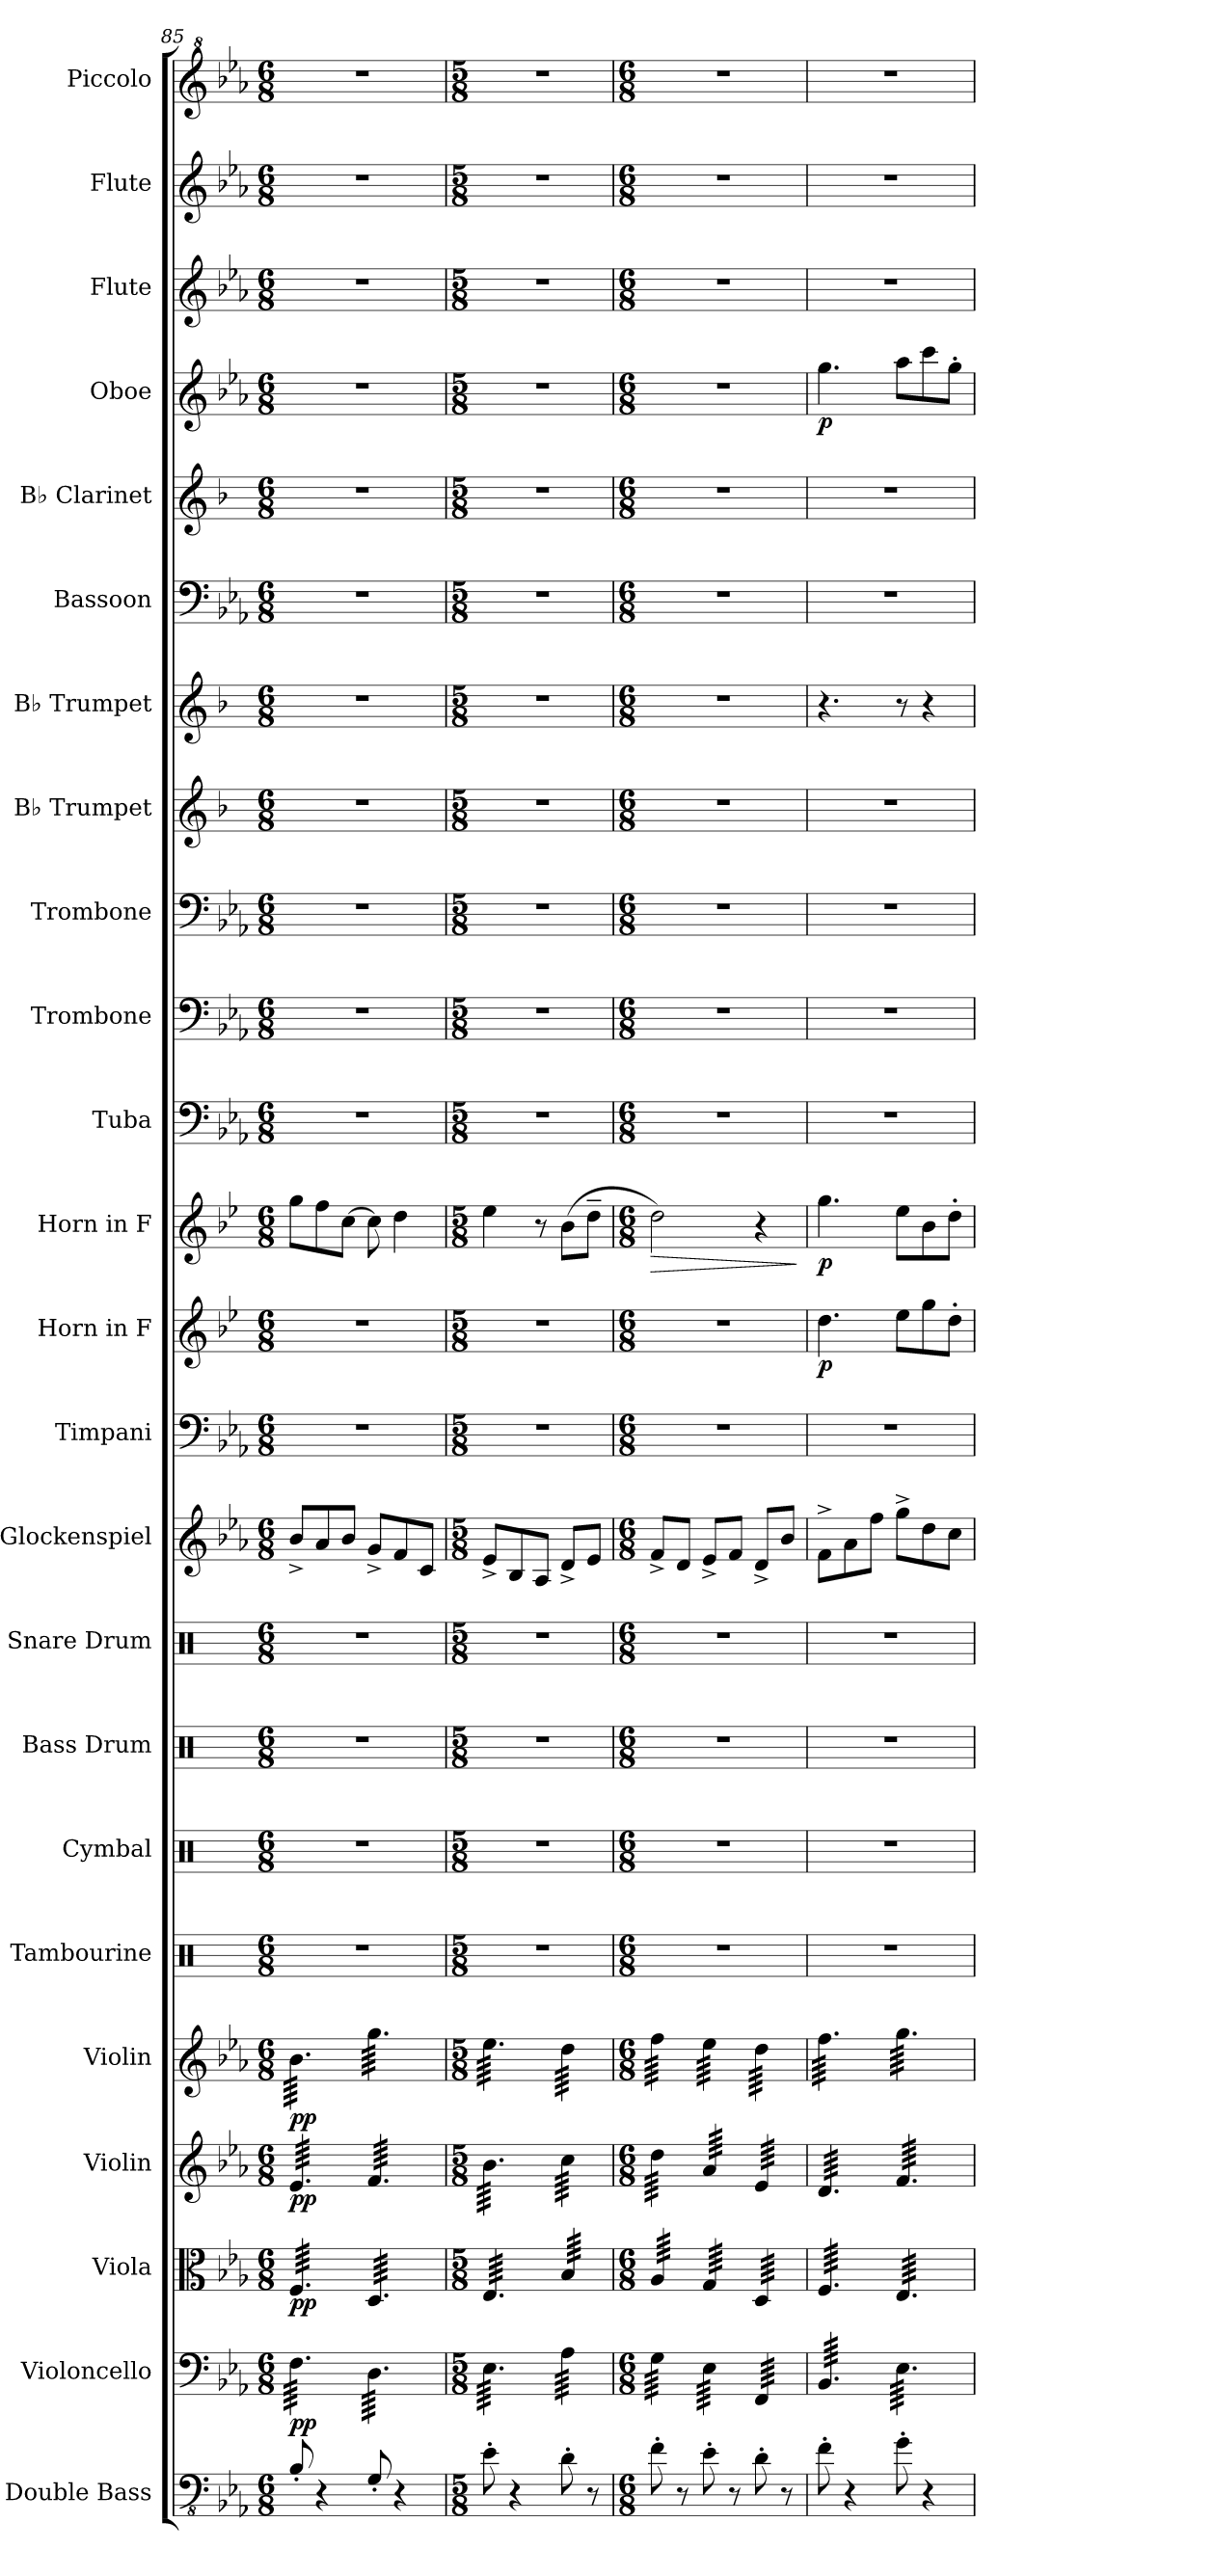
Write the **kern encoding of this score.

**kern	**kern	**dynam	**kern	**dynam	**kern	**dynam	**kern	**dynam	**kern	**kern	**kern	**kern	**kern	**kern	**kern	**dynam	**kern	**dynam	**kern	**kern	**kern	**kern	**kern	**kern	**kern	**kern	**dynam	**kern	**kern	**kern
*part24	*part23	*part23	*part22	*part22	*part21	*part21	*part20	*part20	*part19	*part18	*part17	*part16	*part15	*part14	*part13	*part13	*part12	*part12	*part11	*part10	*part9	*part8	*part7	*part6	*part5	*part4	*part4	*part3	*part2	*part1
*staff24	*staff23	*staff23	*staff22	*staff22	*staff21	*staff21	*staff20	*staff20	*staff19	*staff18	*staff17	*staff16	*staff15	*staff14	*staff13	*staff13	*staff12	*staff12	*staff11	*staff10	*staff9	*staff8	*staff7	*staff6	*staff5	*staff4	*staff4	*staff3	*staff2	*staff1
*I"Double Bass	*I"Violoncello	*	*I"Viola	*	*I"Violin	*	*I"Violin	*	*I"Tambourine	*I"Cymbal	*I"Bass Drum	*I"Snare Drum	*I"Glockenspiel	*I"Timpani	*I"Horn in F	*	*I"Horn in F	*	*I"Tuba	*I"Trombone	*I"Trombone	*I"B♭ Trumpet	*I"B♭ Trumpet	*I"Bassoon	*I"B♭ Clarinet	*I"Oboe	*	*I"Flute	*I"Flute	*I"Piccolo
*I'Db.	*I'Vc.	*	*I'Vla.	*	*I'Vln.	*	*I'Vln.	*	*I'Tamb.	*I'Cym.	*I'B. Dr.	*I'Sn. Dr.	*I'Glk.	*I'Timp.	*	*	*	*	*I'Tba.	*I'Tbn.	*I'Tbn.	*I'B♭ Tpt.	*I'B♭ Tpt.	*I'Bsn.	*I'B♭ Cl.	*I'Ob.	*	*I'Fl.	*I'Fl.	*I'Picc.
*clefFv4	*clefF4	*	*clefC3	*	*clefG2	*	*clefG2	*	*clefX	*clefX	*clefX	*clefX	*clefG2	*clefF4	*clefG2	*	*clefG2	*	*clefF4	*clefF4	*clefF4	*clefG2	*clefG2	*clefF4	*clefG2	*clefG2	*	*clefG2	*clefG2	*clefG^2
*ITrd7c12	*	*	*	*	*	*	*	*	*	*	*	*	*ITrd-14c-24	*	*ITrd4c7	*	*ITrd4c7	*	*	*	*	*ITrd1c2	*ITrd1c2	*	*ITrd1c2	*	*	*	*	*ITrd-7c-12
*k[b-e-a-]	*k[b-e-a-]	*	*k[b-e-a-]	*	*k[b-e-a-]	*	*k[b-e-a-]	*	*k[]	*k[]	*k[]	*k[]	*k[b-e-a-]	*k[b-e-a-]	*k[b-e-a-]	*	*k[b-e-a-]	*	*k[b-e-a-]	*k[b-e-a-]	*k[b-e-a-]	*k[b-e-a-]	*k[b-e-a-]	*k[b-e-a-]	*k[b-e-a-]	*k[b-e-a-]	*	*k[b-e-a-]	*k[b-e-a-]	*k[b-e-a-]
*M6/8	*M6/8	*	*M6/8	*	*M6/8	*	*M6/8	*	*M6/8	*M6/8	*M6/8	*M6/8	*M6/8	*M6/8	*M6/8	*	*M6/8	*	*M6/8	*M6/8	*M6/8	*M6/8	*M6/8	*M6/8	*M6/8	*M6/8	*	*M6/8	*M6/8	*M6/8
=85	=85	=85	=85	=85	=85	=85	=85	=85	=85	=85	=85	=85	=85	=85	=85	=85	=85	=85	=85	=85	=85	=85	=85	=85	=85	=85	=85	=85	=85	=85
!	!	!LO:DY:b	!	!LO:DY:b	!	!LO:DY:b	!	!LO:DY:b	!	!	!	!	!	!	!	!	!	!	!	!	!	!	!	!	!	!	!	!	!	!
*	*tremolo	*	*	*	*	*	*	*	*	*	*	*	*	*	*	*	*	*	*	*	*	*	*	*	*	*	*	*	*	*
*	*	*	*tremolo	*	*	*	*	*	*	*	*	*	*	*	*	*	*	*	*	*	*	*	*	*	*	*	*	*	*	*
*	*	*	*	*	*tremolo	*	*	*	*	*	*	*	*	*	*	*	*	*	*	*	*	*	*	*	*	*	*	*	*	*
*	*	*	*	*	*	*	*tremolo	*	*	*	*	*	*	*	*	*	*	*	*	*	*	*	*	*	*	*	*	*	*	*
8BBB-'/	64F\LLLL	pp	64F/LLLL	pp	64e-/LLLL	pp	64b-\LLLL	pp	2.r	2.r	2.r	2.r	8bbb-^/L	2.r	2.r	.	8cc\L	.	2.r	2.r	2.r	2.r	2.r	2.r	2.r	2.r	.	2.r	2.r	2.r
.	64F\	.	64F/	.	64e-/	.	64b-\	.	.	.	.	.	.	.	.	.	.	.	.	.	.	.	.	.	.	.	.	.	.	.
.	64F\	.	64F/	.	64e-/	.	64b-\	.	.	.	.	.	.	.	.	.	.	.	.	.	.	.	.	.	.	.	.	.	.	.
.	64F\	.	64F/	.	64e-/	.	64b-\	.	.	.	.	.	.	.	.	.	.	.	.	.	.	.	.	.	.	.	.	.	.	.
.	64F\	.	64F/	.	64e-/	.	64b-\	.	.	.	.	.	.	.	.	.	.	.	.	.	.	.	.	.	.	.	.	.	.	.
.	64F\	.	64F/	.	64e-/	.	64b-\	.	.	.	.	.	.	.	.	.	.	.	.	.	.	.	.	.	.	.	.	.	.	.
.	64F\	.	64F/	.	64e-/	.	64b-\	.	.	.	.	.	.	.	.	.	.	.	.	.	.	.	.	.	.	.	.	.	.	.
.	64F\	.	64F/	.	64e-/	.	64b-\	.	.	.	.	.	.	.	.	.	.	.	.	.	.	.	.	.	.	.	.	.	.	.
4r	64F\	.	64F/	.	64e-/	.	64b-\	.	.	.	.	.	8aaa-/	.	.	.	8b-\	.	.	.	.	.	.	.	.	.	.	.	.	.
.	64F\	.	64F/	.	64e-/	.	64b-\	.	.	.	.	.	.	.	.	.	.	.	.	.	.	.	.	.	.	.	.	.	.	.
.	64F\	.	64F/	.	64e-/	.	64b-\	.	.	.	.	.	.	.	.	.	.	.	.	.	.	.	.	.	.	.	.	.	.	.
.	64F\	.	64F/	.	64e-/	.	64b-\	.	.	.	.	.	.	.	.	.	.	.	.	.	.	.	.	.	.	.	.	.	.	.
.	64F\	.	64F/	.	64e-/	.	64b-\	.	.	.	.	.	.	.	.	.	.	.	.	.	.	.	.	.	.	.	.	.	.	.
.	64F\	.	64F/	.	64e-/	.	64b-\	.	.	.	.	.	.	.	.	.	.	.	.	.	.	.	.	.	.	.	.	.	.	.
.	64F\	.	64F/	.	64e-/	.	64b-\	.	.	.	.	.	.	.	.	.	.	.	.	.	.	.	.	.	.	.	.	.	.	.
.	64F\	.	64F/	.	64e-/	.	64b-\	.	.	.	.	.	.	.	.	.	.	.	.	.	.	.	.	.	.	.	.	.	.	.
.	64F\	.	64F/	.	64e-/	.	64b-\	.	.	.	.	.	8bbb-/J	.	.	.	[8f\J	.	.	.	.	.	.	.	.	.	.	.	.	.
.	64F\	.	64F/	.	64e-/	.	64b-\	.	.	.	.	.	.	.	.	.	.	.	.	.	.	.	.	.	.	.	.	.	.	.
.	64F\	.	64F/	.	64e-/	.	64b-\	.	.	.	.	.	.	.	.	.	.	.	.	.	.	.	.	.	.	.	.	.	.	.
.	64F\	.	64F/	.	64e-/	.	64b-\	.	.	.	.	.	.	.	.	.	.	.	.	.	.	.	.	.	.	.	.	.	.	.
.	64F\	.	64F/	.	64e-/	.	64b-\	.	.	.	.	.	.	.	.	.	.	.	.	.	.	.	.	.	.	.	.	.	.	.
.	64F\	.	64F/	.	64e-/	.	64b-\	.	.	.	.	.	.	.	.	.	.	.	.	.	.	.	.	.	.	.	.	.	.	.
.	64F\	.	64F/	.	64e-/	.	64b-\	.	.	.	.	.	.	.	.	.	.	.	.	.	.	.	.	.	.	.	.	.	.	.
.	64F\JJJJ	.	64F/JJJJ	.	64e-/JJJJ	.	64b-\JJJJ	.	.	.	.	.	.	.	.	.	.	.	.	.	.	.	.	.	.	.	.	.	.	.
8GGG'/	64D\LLLL	.	64D/LLLL	.	64f/LLLL	.	64gg\LLLL	.	.	.	.	.	8ggg^/L	.	.	.	8f\]	.	.	.	.	.	.	.	.	.	.	.	.	.
.	64D\	.	64D/	.	64f/	.	64gg\	.	.	.	.	.	.	.	.	.	.	.	.	.	.	.	.	.	.	.	.	.	.	.
.	64D\	.	64D/	.	64f/	.	64gg\	.	.	.	.	.	.	.	.	.	.	.	.	.	.	.	.	.	.	.	.	.	.	.
.	64D\	.	64D/	.	64f/	.	64gg\	.	.	.	.	.	.	.	.	.	.	.	.	.	.	.	.	.	.	.	.	.	.	.
.	64D\	.	64D/	.	64f/	.	64gg\	.	.	.	.	.	.	.	.	.	.	.	.	.	.	.	.	.	.	.	.	.	.	.
.	64D\	.	64D/	.	64f/	.	64gg\	.	.	.	.	.	.	.	.	.	.	.	.	.	.	.	.	.	.	.	.	.	.	.
.	64D\	.	64D/	.	64f/	.	64gg\	.	.	.	.	.	.	.	.	.	.	.	.	.	.	.	.	.	.	.	.	.	.	.
.	64D\	.	64D/	.	64f/	.	64gg\	.	.	.	.	.	.	.	.	.	.	.	.	.	.	.	.	.	.	.	.	.	.	.
4r	64D\	.	64D/	.	64f/	.	64gg\	.	.	.	.	.	8fff/	.	.	.	4g\	.	.	.	.	.	.	.	.	.	.	.	.	.
.	64D\	.	64D/	.	64f/	.	64gg\	.	.	.	.	.	.	.	.	.	.	.	.	.	.	.	.	.	.	.	.	.	.	.
.	64D\	.	64D/	.	64f/	.	64gg\	.	.	.	.	.	.	.	.	.	.	.	.	.	.	.	.	.	.	.	.	.	.	.
.	64D\	.	64D/	.	64f/	.	64gg\	.	.	.	.	.	.	.	.	.	.	.	.	.	.	.	.	.	.	.	.	.	.	.
.	64D\	.	64D/	.	64f/	.	64gg\	.	.	.	.	.	.	.	.	.	.	.	.	.	.	.	.	.	.	.	.	.	.	.
.	64D\	.	64D/	.	64f/	.	64gg\	.	.	.	.	.	.	.	.	.	.	.	.	.	.	.	.	.	.	.	.	.	.	.
.	64D\	.	64D/	.	64f/	.	64gg\	.	.	.	.	.	.	.	.	.	.	.	.	.	.	.	.	.	.	.	.	.	.	.
.	64D\	.	64D/	.	64f/	.	64gg\	.	.	.	.	.	.	.	.	.	.	.	.	.	.	.	.	.	.	.	.	.	.	.
.	64D\	.	64D/	.	64f/	.	64gg\	.	.	.	.	.	8ccc/J	.	.	.	.	.	.	.	.	.	.	.	.	.	.	.	.	.
.	64D\	.	64D/	.	64f/	.	64gg\	.	.	.	.	.	.	.	.	.	.	.	.	.	.	.	.	.	.	.	.	.	.	.
.	64D\	.	64D/	.	64f/	.	64gg\	.	.	.	.	.	.	.	.	.	.	.	.	.	.	.	.	.	.	.	.	.	.	.
.	64D\	.	64D/	.	64f/	.	64gg\	.	.	.	.	.	.	.	.	.	.	.	.	.	.	.	.	.	.	.	.	.	.	.
.	64D\	.	64D/	.	64f/	.	64gg\	.	.	.	.	.	.	.	.	.	.	.	.	.	.	.	.	.	.	.	.	.	.	.
.	64D\	.	64D/	.	64f/	.	64gg\	.	.	.	.	.	.	.	.	.	.	.	.	.	.	.	.	.	.	.	.	.	.	.
.	64D\	.	64D/	.	64f/	.	64gg\	.	.	.	.	.	.	.	.	.	.	.	.	.	.	.	.	.	.	.	.	.	.	.
.	64D\JJJJ	.	64D/JJJJ	.	64f/JJJJ	.	64gg\JJJJ	.	.	.	.	.	.	.	.	.	.	.	.	.	.	.	.	.	.	.	.	.	.	.
=86	=86	=86	=86	=86	=86	=86	=86	=86	=86	=86	=86	=86	=86	=86	=86	=86	=86	=86	=86	=86	=86	=86	=86	=86	=86	=86	=86	=86	=86	=86
*M5/8	*M5/8	*	*M5/8	*	*M5/8	*	*M5/8	*	*M5/8	*M5/8	*M5/8	*M5/8	*M5/8	*M5/8	*M5/8	*	*M5/8	*	*M5/8	*M5/8	*M5/8	*M5/8	*M5/8	*M5/8	*M5/8	*M5/8	*	*M5/8	*M5/8	*M5/8
8EE-'\	64E-\LLLL	.	64E-/LLLL	.	64b-\LLLL	.	64ee-\LLLL	.	8%5r	8%5r	8%5r	8%5r	8eee-^/L	8%5r	8%5r	.	4a-\	.	8%5r	8%5r	8%5r	8%5r	8%5r	8%5r	8%5r	8%5r	.	8%5r	8%5r	8%5r
.	64E-\	.	64E-/	.	64b-\	.	64ee-\	.	.	.	.	.	.	.	.	.	.	.	.	.	.	.	.	.	.	.	.	.	.	.
.	64E-\	.	64E-/	.	64b-\	.	64ee-\	.	.	.	.	.	.	.	.	.	.	.	.	.	.	.	.	.	.	.	.	.	.	.
.	64E-\	.	64E-/	.	64b-\	.	64ee-\	.	.	.	.	.	.	.	.	.	.	.	.	.	.	.	.	.	.	.	.	.	.	.
.	64E-\	.	64E-/	.	64b-\	.	64ee-\	.	.	.	.	.	.	.	.	.	.	.	.	.	.	.	.	.	.	.	.	.	.	.
.	64E-\	.	64E-/	.	64b-\	.	64ee-\	.	.	.	.	.	.	.	.	.	.	.	.	.	.	.	.	.	.	.	.	.	.	.
.	64E-\	.	64E-/	.	64b-\	.	64ee-\	.	.	.	.	.	.	.	.	.	.	.	.	.	.	.	.	.	.	.	.	.	.	.
.	64E-\	.	64E-/	.	64b-\	.	64ee-\	.	.	.	.	.	.	.	.	.	.	.	.	.	.	.	.	.	.	.	.	.	.	.
4r	64E-\	.	64E-/	.	64b-\	.	64ee-\	.	.	.	.	.	8bb-/	.	.	.	.	.	.	.	.	.	.	.	.	.	.	.	.	.
.	64E-\	.	64E-/	.	64b-\	.	64ee-\	.	.	.	.	.	.	.	.	.	.	.	.	.	.	.	.	.	.	.	.	.	.	.
.	64E-\	.	64E-/	.	64b-\	.	64ee-\	.	.	.	.	.	.	.	.	.	.	.	.	.	.	.	.	.	.	.	.	.	.	.
.	64E-\	.	64E-/	.	64b-\	.	64ee-\	.	.	.	.	.	.	.	.	.	.	.	.	.	.	.	.	.	.	.	.	.	.	.
.	64E-\	.	64E-/	.	64b-\	.	64ee-\	.	.	.	.	.	.	.	.	.	.	.	.	.	.	.	.	.	.	.	.	.	.	.
.	64E-\	.	64E-/	.	64b-\	.	64ee-\	.	.	.	.	.	.	.	.	.	.	.	.	.	.	.	.	.	.	.	.	.	.	.
.	64E-\	.	64E-/	.	64b-\	.	64ee-\	.	.	.	.	.	.	.	.	.	.	.	.	.	.	.	.	.	.	.	.	.	.	.
.	64E-\	.	64E-/	.	64b-\	.	64ee-\	.	.	.	.	.	.	.	.	.	.	.	.	.	.	.	.	.	.	.	.	.	.	.
.	64E-\	.	64E-/	.	64b-\	.	64ee-\	.	.	.	.	.	8aa-/J	.	.	.	8r	.	.	.	.	.	.	.	.	.	.	.	.	.
.	64E-\	.	64E-/	.	64b-\	.	64ee-\	.	.	.	.	.	.	.	.	.	.	.	.	.	.	.	.	.	.	.	.	.	.	.
.	64E-\	.	64E-/	.	64b-\	.	64ee-\	.	.	.	.	.	.	.	.	.	.	.	.	.	.	.	.	.	.	.	.	.	.	.
.	64E-\	.	64E-/	.	64b-\	.	64ee-\	.	.	.	.	.	.	.	.	.	.	.	.	.	.	.	.	.	.	.	.	.	.	.
.	64E-\	.	64E-/	.	64b-\	.	64ee-\	.	.	.	.	.	.	.	.	.	.	.	.	.	.	.	.	.	.	.	.	.	.	.
.	64E-\	.	64E-/	.	64b-\	.	64ee-\	.	.	.	.	.	.	.	.	.	.	.	.	.	.	.	.	.	.	.	.	.	.	.
.	64E-\	.	64E-/	.	64b-\	.	64ee-\	.	.	.	.	.	.	.	.	.	.	.	.	.	.	.	.	.	.	.	.	.	.	.
.	64E-\JJJJ	.	64E-/JJJJ	.	64b-\JJJJ	.	64ee-\JJJJ	.	.	.	.	.	.	.	.	.	.	.	.	.	.	.	.	.	.	.	.	.	.	.
8DD'\	64A-\LLLL	.	64B-/LLLL	.	64cc\LLLL	.	64dd\LLLL	.	.	.	.	.	8ddd^/L	.	.	.	(>8e-\L	.	.	.	.	.	.	.	.	.	.	.	.	.
.	64A-\	.	64B-/	.	64cc\	.	64dd\	.	.	.	.	.	.	.	.	.	.	.	.	.	.	.	.	.	.	.	.	.	.	.
.	64A-\	.	64B-/	.	64cc\	.	64dd\	.	.	.	.	.	.	.	.	.	.	.	.	.	.	.	.	.	.	.	.	.	.	.
.	64A-\	.	64B-/	.	64cc\	.	64dd\	.	.	.	.	.	.	.	.	.	.	.	.	.	.	.	.	.	.	.	.	.	.	.
.	64A-\	.	64B-/	.	64cc\	.	64dd\	.	.	.	.	.	.	.	.	.	.	.	.	.	.	.	.	.	.	.	.	.	.	.
.	64A-\	.	64B-/	.	64cc\	.	64dd\	.	.	.	.	.	.	.	.	.	.	.	.	.	.	.	.	.	.	.	.	.	.	.
.	64A-\	.	64B-/	.	64cc\	.	64dd\	.	.	.	.	.	.	.	.	.	.	.	.	.	.	.	.	.	.	.	.	.	.	.
.	64A-\	.	64B-/	.	64cc\	.	64dd\	.	.	.	.	.	.	.	.	.	.	.	.	.	.	.	.	.	.	.	.	.	.	.
8r	64A-\	.	64B-/	.	64cc\	.	64dd\	.	.	.	.	.	8eee-/J	.	.	.	8g~\J	.	.	.	.	.	.	.	.	.	.	.	.	.
.	64A-\	.	64B-/	.	64cc\	.	64dd\	.	.	.	.	.	.	.	.	.	.	.	.	.	.	.	.	.	.	.	.	.	.	.
.	64A-\	.	64B-/	.	64cc\	.	64dd\	.	.	.	.	.	.	.	.	.	.	.	.	.	.	.	.	.	.	.	.	.	.	.
.	64A-\	.	64B-/	.	64cc\	.	64dd\	.	.	.	.	.	.	.	.	.	.	.	.	.	.	.	.	.	.	.	.	.	.	.
.	64A-\	.	64B-/	.	64cc\	.	64dd\	.	.	.	.	.	.	.	.	.	.	.	.	.	.	.	.	.	.	.	.	.	.	.
.	64A-\	.	64B-/	.	64cc\	.	64dd\	.	.	.	.	.	.	.	.	.	.	.	.	.	.	.	.	.	.	.	.	.	.	.
.	64A-\	.	64B-/	.	64cc\	.	64dd\	.	.	.	.	.	.	.	.	.	.	.	.	.	.	.	.	.	.	.	.	.	.	.
.	64A-\JJJJ	.	64B-/JJJJ	.	64cc\JJJJ	.	64dd\JJJJ	.	.	.	.	.	.	.	.	.	.	.	.	.	.	.	.	.	.	.	.	.	.	.
=87	=87	=87	=87	=87	=87	=87	=87	=87	=87	=87	=87	=87	=87	=87	=87	=87	=87	=87	=87	=87	=87	=87	=87	=87	=87	=87	=87	=87	=87	=87
*M6/8	*M6/8	*	*M6/8	*	*M6/8	*	*M6/8	*	*M6/8	*M6/8	*M6/8	*M6/8	*M6/8	*M6/8	*M6/8	*	*M6/8	*	*M6/8	*M6/8	*M6/8	*M6/8	*M6/8	*M6/8	*M6/8	*M6/8	*	*M6/8	*M6/8	*M6/8
!	!	!	!	!	!	!	!	!	!	!	!	!	!	!	!	!	!	!LO:HP:b	!	!	!	!	!	!	!	!	!	!	!	!
8FF'\	64G\LLLL	.	64A-/LLLL	.	64dd\LLLL	.	64ff\LLLL	.	2.r	2.r	2.r	2.r	8fff^/L	2.r	2.r	.	2g\)	>	2.r	2.r	2.r	2.r	2.r	2.r	2.r	2.r	.	2.r	2.r	2.r
.	64G\	.	64A-/	.	64dd\	.	64ff\	.	.	.	.	.	.	.	.	.	.	.	.	.	.	.	.	.	.	.	.	.	.	.
.	64G\	.	64A-/	.	64dd\	.	64ff\	.	.	.	.	.	.	.	.	.	.	.	.	.	.	.	.	.	.	.	.	.	.	.
.	64G\	.	64A-/	.	64dd\	.	64ff\	.	.	.	.	.	.	.	.	.	.	.	.	.	.	.	.	.	.	.	.	.	.	.
.	64G\	.	64A-/	.	64dd\	.	64ff\	.	.	.	.	.	.	.	.	.	.	.	.	.	.	.	.	.	.	.	.	.	.	.
.	64G\	.	64A-/	.	64dd\	.	64ff\	.	.	.	.	.	.	.	.	.	.	.	.	.	.	.	.	.	.	.	.	.	.	.
.	64G\	.	64A-/	.	64dd\	.	64ff\	.	.	.	.	.	.	.	.	.	.	.	.	.	.	.	.	.	.	.	.	.	.	.
.	64G\	.	64A-/	.	64dd\	.	64ff\	.	.	.	.	.	.	.	.	.	.	.	.	.	.	.	.	.	.	.	.	.	.	.
8r	64G\	.	64A-/	.	64dd\	.	64ff\	.	.	.	.	.	8ddd/J	.	.	.	.	.	.	.	.	.	.	.	.	.	.	.	.	.
.	64G\	.	64A-/	.	64dd\	.	64ff\	.	.	.	.	.	.	.	.	.	.	.	.	.	.	.	.	.	.	.	.	.	.	.
.	64G\	.	64A-/	.	64dd\	.	64ff\	.	.	.	.	.	.	.	.	.	.	.	.	.	.	.	.	.	.	.	.	.	.	.
.	64G\	.	64A-/	.	64dd\	.	64ff\	.	.	.	.	.	.	.	.	.	.	.	.	.	.	.	.	.	.	.	.	.	.	.
.	64G\	.	64A-/	.	64dd\	.	64ff\	.	.	.	.	.	.	.	.	.	.	.	.	.	.	.	.	.	.	.	.	.	.	.
.	64G\	.	64A-/	.	64dd\	.	64ff\	.	.	.	.	.	.	.	.	.	.	.	.	.	.	.	.	.	.	.	.	.	.	.
.	64G\	.	64A-/	.	64dd\	.	64ff\	.	.	.	.	.	.	.	.	.	.	.	.	.	.	.	.	.	.	.	.	.	.	.
.	64G\JJJJ	.	64A-/JJJJ	.	64dd\JJJJ	.	64ff\JJJJ	.	.	.	.	.	.	.	.	.	.	.	.	.	.	.	.	.	.	.	.	.	.	.
8EE-'\	64E-\LLLL	.	64G/LLLL	.	64a-/LLLL	.	64ee-\LLLL	.	.	.	.	.	8eee-^/L	.	.	.	.	.	.	.	.	.	.	.	.	.	.	.	.	.
.	64E-\	.	64G/	.	64a-/	.	64ee-\	.	.	.	.	.	.	.	.	.	.	.	.	.	.	.	.	.	.	.	.	.	.	.
.	64E-\	.	64G/	.	64a-/	.	64ee-\	.	.	.	.	.	.	.	.	.	.	.	.	.	.	.	.	.	.	.	.	.	.	.
.	64E-\	.	64G/	.	64a-/	.	64ee-\	.	.	.	.	.	.	.	.	.	.	.	.	.	.	.	.	.	.	.	.	.	.	.
.	64E-\	.	64G/	.	64a-/	.	64ee-\	.	.	.	.	.	.	.	.	.	.	.	.	.	.	.	.	.	.	.	.	.	.	.
.	64E-\	.	64G/	.	64a-/	.	64ee-\	.	.	.	.	.	.	.	.	.	.	.	.	.	.	.	.	.	.	.	.	.	.	.
.	64E-\	.	64G/	.	64a-/	.	64ee-\	.	.	.	.	.	.	.	.	.	.	.	.	.	.	.	.	.	.	.	.	.	.	.
.	64E-\	.	64G/	.	64a-/	.	64ee-\	.	.	.	.	.	.	.	.	.	.	.	.	.	.	.	.	.	.	.	.	.	.	.
8r	64E-\	.	64G/	.	64a-/	.	64ee-\	.	.	.	.	.	8fff/J	.	.	.	.	.	.	.	.	.	.	.	.	.	.	.	.	.
.	64E-\	.	64G/	.	64a-/	.	64ee-\	.	.	.	.	.	.	.	.	.	.	.	.	.	.	.	.	.	.	.	.	.	.	.
.	64E-\	.	64G/	.	64a-/	.	64ee-\	.	.	.	.	.	.	.	.	.	.	.	.	.	.	.	.	.	.	.	.	.	.	.
.	64E-\	.	64G/	.	64a-/	.	64ee-\	.	.	.	.	.	.	.	.	.	.	.	.	.	.	.	.	.	.	.	.	.	.	.
.	64E-\	.	64G/	.	64a-/	.	64ee-\	.	.	.	.	.	.	.	.	.	.	.	.	.	.	.	.	.	.	.	.	.	.	.
.	64E-\	.	64G/	.	64a-/	.	64ee-\	.	.	.	.	.	.	.	.	.	.	.	.	.	.	.	.	.	.	.	.	.	.	.
.	64E-\	.	64G/	.	64a-/	.	64ee-\	.	.	.	.	.	.	.	.	.	.	.	.	.	.	.	.	.	.	.	.	.	.	.
.	64E-\JJJJ	.	64G/JJJJ	.	64a-/JJJJ	.	64ee-\JJJJ	.	.	.	.	.	.	.	.	.	.	.	.	.	.	.	.	.	.	.	.	.	.	.
8DD'\	64FF/LLLL	.	64D/LLLL	.	64e-/LLLL	.	64dd\LLLL	.	.	.	.	.	8ddd^/L	.	.	.	4r	.	.	.	.	.	.	.	.	.	.	.	.	.
.	64FF/	.	64D/	.	64e-/	.	64dd\	.	.	.	.	.	.	.	.	.	.	.	.	.	.	.	.	.	.	.	.	.	.	.
.	64FF/	.	64D/	.	64e-/	.	64dd\	.	.	.	.	.	.	.	.	.	.	.	.	.	.	.	.	.	.	.	.	.	.	.
.	64FF/	.	64D/	.	64e-/	.	64dd\	.	.	.	.	.	.	.	.	.	.	.	.	.	.	.	.	.	.	.	.	.	.	.
.	64FF/	.	64D/	.	64e-/	.	64dd\	.	.	.	.	.	.	.	.	.	.	.	.	.	.	.	.	.	.	.	.	.	.	.
.	64FF/	.	64D/	.	64e-/	.	64dd\	.	.	.	.	.	.	.	.	.	.	.	.	.	.	.	.	.	.	.	.	.	.	.
.	64FF/	.	64D/	.	64e-/	.	64dd\	.	.	.	.	.	.	.	.	.	.	.	.	.	.	.	.	.	.	.	.	.	.	.
.	64FF/	.	64D/	.	64e-/	.	64dd\	.	.	.	.	.	.	.	.	.	.	.	.	.	.	.	.	.	.	.	.	.	.	.
8r	64FF/	.	64D/	.	64e-/	.	64dd\	.	.	.	.	.	8bbb-/J	.	.	.	.	.	.	.	.	.	.	.	.	.	.	.	.	.
.	64FF/	.	64D/	.	64e-/	.	64dd\	.	.	.	.	.	.	.	.	.	.	.	.	.	.	.	.	.	.	.	.	.	.	.
.	64FF/	.	64D/	.	64e-/	.	64dd\	.	.	.	.	.	.	.	.	.	.	.	.	.	.	.	.	.	.	.	.	.	.	.
.	64FF/	.	64D/	.	64e-/	.	64dd\	.	.	.	.	.	.	.	.	.	.	.	.	.	.	.	.	.	.	.	.	.	.	.
.	64FF/	.	64D/	.	64e-/	.	64dd\	.	.	.	.	.	.	.	.	.	.	.	.	.	.	.	.	.	.	.	.	.	.	.
.	64FF/	.	64D/	.	64e-/	.	64dd\	.	.	.	.	.	.	.	.	.	.	.	.	.	.	.	.	.	.	.	.	.	.	.
.	64FF/	.	64D/	.	64e-/	.	64dd\	.	.	.	.	.	.	.	.	.	.	.	.	.	.	.	.	.	.	.	.	.	.	.
.	64FF/JJJJ	.	64D/JJJJ	.	64e-/JJJJ	.	64dd\JJJJ	.	.	.	.	.	.	.	.	.	.	.	.	.	.	.	.	.	.	.	.	.	.	.
.	.	.	.	.	.	.	.	.	.	.	.	.	.	.	.	.	.	]	.	.	.	.	.	.	.	.	.	.	.	.
=88	=88	=88	=88	=88	=88	=88	=88	=88	=88	=88	=88	=88	=88	=88	=88	=88	=88	=88	=88	=88	=88	=88	=88	=88	=88	=88	=88	=88	=88	=88
!	!	!	!	!	!	!	!	!	!	!	!	!	!	!	!	!LO:DY:b	!	!LO:DY:b	!	!	!	!	!	!	!	!	!LO:DY:b	!	!	!
8FF'\	64BB-/LLLL	.	64F/LLLL	.	64d/LLLL	.	64ff\LLLL	.	2.r	2.r	2.r	2.r	8fff^\L	2.r	4.g\	p	4.cc\	p	2.r	2.r	2.r	2.r	4.r	2.r	2.r	4.gg\	p	2.r	2.r	2.r
.	64BB-/	.	64F/	.	64d/	.	64ff\	.	.	.	.	.	.	.	.	.	.	.	.	.	.	.	.	.	.	.	.	.	.	.
.	64BB-/	.	64F/	.	64d/	.	64ff\	.	.	.	.	.	.	.	.	.	.	.	.	.	.	.	.	.	.	.	.	.	.	.
.	64BB-/	.	64F/	.	64d/	.	64ff\	.	.	.	.	.	.	.	.	.	.	.	.	.	.	.	.	.	.	.	.	.	.	.
.	64BB-/	.	64F/	.	64d/	.	64ff\	.	.	.	.	.	.	.	.	.	.	.	.	.	.	.	.	.	.	.	.	.	.	.
.	64BB-/	.	64F/	.	64d/	.	64ff\	.	.	.	.	.	.	.	.	.	.	.	.	.	.	.	.	.	.	.	.	.	.	.
.	64BB-/	.	64F/	.	64d/	.	64ff\	.	.	.	.	.	.	.	.	.	.	.	.	.	.	.	.	.	.	.	.	.	.	.
.	64BB-/	.	64F/	.	64d/	.	64ff\	.	.	.	.	.	.	.	.	.	.	.	.	.	.	.	.	.	.	.	.	.	.	.
4r	64BB-/	.	64F/	.	64d/	.	64ff\	.	.	.	.	.	8aaa-\	.	.	.	.	.	.	.	.	.	.	.	.	.	.	.	.	.
.	64BB-/	.	64F/	.	64d/	.	64ff\	.	.	.	.	.	.	.	.	.	.	.	.	.	.	.	.	.	.	.	.	.	.	.
.	64BB-/	.	64F/	.	64d/	.	64ff\	.	.	.	.	.	.	.	.	.	.	.	.	.	.	.	.	.	.	.	.	.	.	.
.	64BB-/	.	64F/	.	64d/	.	64ff\	.	.	.	.	.	.	.	.	.	.	.	.	.	.	.	.	.	.	.	.	.	.	.
.	64BB-/	.	64F/	.	64d/	.	64ff\	.	.	.	.	.	.	.	.	.	.	.	.	.	.	.	.	.	.	.	.	.	.	.
.	64BB-/	.	64F/	.	64d/	.	64ff\	.	.	.	.	.	.	.	.	.	.	.	.	.	.	.	.	.	.	.	.	.	.	.
.	64BB-/	.	64F/	.	64d/	.	64ff\	.	.	.	.	.	.	.	.	.	.	.	.	.	.	.	.	.	.	.	.	.	.	.
.	64BB-/	.	64F/	.	64d/	.	64ff\	.	.	.	.	.	.	.	.	.	.	.	.	.	.	.	.	.	.	.	.	.	.	.
.	64BB-/	.	64F/	.	64d/	.	64ff\	.	.	.	.	.	8ffff\J	.	.	.	.	.	.	.	.	.	.	.	.	.	.	.	.	.
.	64BB-/	.	64F/	.	64d/	.	64ff\	.	.	.	.	.	.	.	.	.	.	.	.	.	.	.	.	.	.	.	.	.	.	.
.	64BB-/	.	64F/	.	64d/	.	64ff\	.	.	.	.	.	.	.	.	.	.	.	.	.	.	.	.	.	.	.	.	.	.	.
.	64BB-/	.	64F/	.	64d/	.	64ff\	.	.	.	.	.	.	.	.	.	.	.	.	.	.	.	.	.	.	.	.	.	.	.
.	64BB-/	.	64F/	.	64d/	.	64ff\	.	.	.	.	.	.	.	.	.	.	.	.	.	.	.	.	.	.	.	.	.	.	.
.	64BB-/	.	64F/	.	64d/	.	64ff\	.	.	.	.	.	.	.	.	.	.	.	.	.	.	.	.	.	.	.	.	.	.	.
.	64BB-/	.	64F/	.	64d/	.	64ff\	.	.	.	.	.	.	.	.	.	.	.	.	.	.	.	.	.	.	.	.	.	.	.
.	64BB-/JJJJ	.	64F/JJJJ	.	64d/JJJJ	.	64ff\JJJJ	.	.	.	.	.	.	.	.	.	.	.	.	.	.	.	.	.	.	.	.	.	.	.
8GG'\	64E-\LLLL	.	64E-/LLLL	.	64f/LLLL	.	64gg\LLLL	.	.	.	.	.	8gggg^\L	.	8a-\L	.	8a-\L	.	.	.	.	.	8r	.	.	8aa-\L	.	.	.	.
.	64E-\	.	64E-/	.	64f/	.	64gg\	.	.	.	.	.	.	.	.	.	.	.	.	.	.	.	.	.	.	.	.	.	.	.
.	64E-\	.	64E-/	.	64f/	.	64gg\	.	.	.	.	.	.	.	.	.	.	.	.	.	.	.	.	.	.	.	.	.	.	.
.	64E-\	.	64E-/	.	64f/	.	64gg\	.	.	.	.	.	.	.	.	.	.	.	.	.	.	.	.	.	.	.	.	.	.	.
.	64E-\	.	64E-/	.	64f/	.	64gg\	.	.	.	.	.	.	.	.	.	.	.	.	.	.	.	.	.	.	.	.	.	.	.
.	64E-\	.	64E-/	.	64f/	.	64gg\	.	.	.	.	.	.	.	.	.	.	.	.	.	.	.	.	.	.	.	.	.	.	.
.	64E-\	.	64E-/	.	64f/	.	64gg\	.	.	.	.	.	.	.	.	.	.	.	.	.	.	.	.	.	.	.	.	.	.	.
.	64E-\	.	64E-/	.	64f/	.	64gg\	.	.	.	.	.	.	.	.	.	.	.	.	.	.	.	.	.	.	.	.	.	.	.
4r	64E-\	.	64E-/	.	64f/	.	64gg\	.	.	.	.	.	8dddd\	.	8cc\	.	8e-\	.	.	.	.	.	4r	.	.	8ccc\	.	.	.	.
.	64E-\	.	64E-/	.	64f/	.	64gg\	.	.	.	.	.	.	.	.	.	.	.	.	.	.	.	.	.	.	.	.	.	.	.
.	64E-\	.	64E-/	.	64f/	.	64gg\	.	.	.	.	.	.	.	.	.	.	.	.	.	.	.	.	.	.	.	.	.	.	.
.	64E-\	.	64E-/	.	64f/	.	64gg\	.	.	.	.	.	.	.	.	.	.	.	.	.	.	.	.	.	.	.	.	.	.	.
.	64E-\	.	64E-/	.	64f/	.	64gg\	.	.	.	.	.	.	.	.	.	.	.	.	.	.	.	.	.	.	.	.	.	.	.
.	64E-\	.	64E-/	.	64f/	.	64gg\	.	.	.	.	.	.	.	.	.	.	.	.	.	.	.	.	.	.	.	.	.	.	.
.	64E-\	.	64E-/	.	64f/	.	64gg\	.	.	.	.	.	.	.	.	.	.	.	.	.	.	.	.	.	.	.	.	.	.	.
.	64E-\	.	64E-/	.	64f/	.	64gg\	.	.	.	.	.	.	.	.	.	.	.	.	.	.	.	.	.	.	.	.	.	.	.
.	64E-\	.	64E-/	.	64f/	.	64gg\	.	.	.	.	.	8cccc\J	.	8g'\J	.	8g'\J	.	.	.	.	.	.	.	.	8gg'\J	.	.	.	.
.	64E-\	.	64E-/	.	64f/	.	64gg\	.	.	.	.	.	.	.	.	.	.	.	.	.	.	.	.	.	.	.	.	.	.	.
.	64E-\	.	64E-/	.	64f/	.	64gg\	.	.	.	.	.	.	.	.	.	.	.	.	.	.	.	.	.	.	.	.	.	.	.
.	64E-\	.	64E-/	.	64f/	.	64gg\	.	.	.	.	.	.	.	.	.	.	.	.	.	.	.	.	.	.	.	.	.	.	.
.	64E-\	.	64E-/	.	64f/	.	64gg\	.	.	.	.	.	.	.	.	.	.	.	.	.	.	.	.	.	.	.	.	.	.	.
.	64E-\	.	64E-/	.	64f/	.	64gg\	.	.	.	.	.	.	.	.	.	.	.	.	.	.	.	.	.	.	.	.	.	.	.
.	64E-\	.	64E-/	.	64f/	.	64gg\	.	.	.	.	.	.	.	.	.	.	.	.	.	.	.	.	.	.	.	.	.	.	.
.	64E-\JJJJ	.	64E-/JJJJ	.	64f/JJJJ	.	64gg\JJJJ	.	.	.	.	.	.	.	.	.	.	.	.	.	.	.	.	.	.	.	.	.	.	.
*	*	*	*	*	*	*	*Xtremolo	*	*	*	*	*	*	*	*	*	*	*	*	*	*	*	*	*	*	*	*	*	*	*
*	*	*	*	*	*Xtremolo	*	*	*	*	*	*	*	*	*	*	*	*	*	*	*	*	*	*	*	*	*	*	*	*	*
*	*	*	*Xtremolo	*	*	*	*	*	*	*	*	*	*	*	*	*	*	*	*	*	*	*	*	*	*	*	*	*	*	*
*	*Xtremolo	*	*	*	*	*	*	*	*	*	*	*	*	*	*	*	*	*	*	*	*	*	*	*	*	*	*	*	*	*
=	=	=	=	=	=	=	=	=	=	=	=	=	=	=	=	=	=	=	=	=	=	=	=	=	=	=	=	=	=	=
*-	*-	*-	*-	*-	*-	*-	*-	*-	*-	*-	*-	*-	*-	*-	*-	*-	*-	*-	*-	*-	*-	*-	*-	*-	*-	*-	*-	*-	*-	*-
